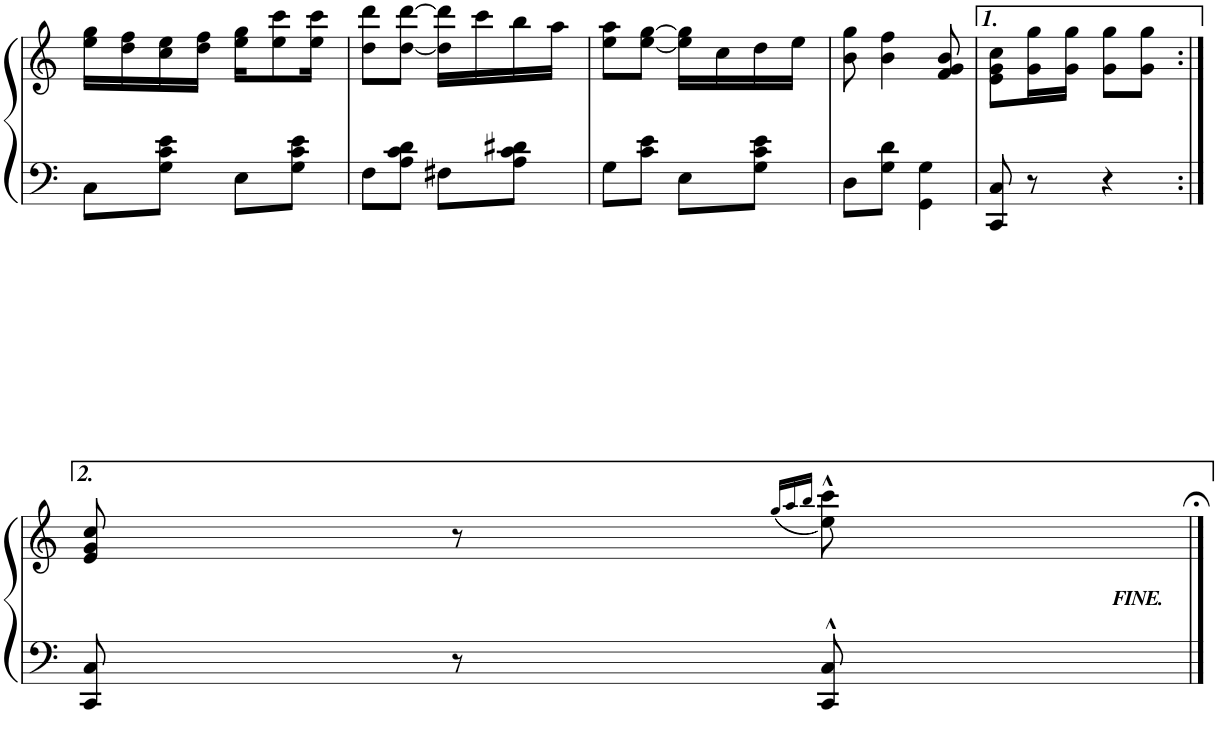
**kern	**kern
*part1	*part1
*staff2	*staff1
*I"Piano	*
*I'Pno	*
!!LO:PB:g=z
*clefF4	*clefG2
*k[]	*k[]
*M2/4	*M2/4
=91	=91
8C\L	16ee\ 16gg\LL
.	16dd\ 16ff\
8G\ 8c\ 8e\J	16cc\ 16ee\
.	16dd\ 16ff\JJ
8E\L	16ee\ 16gg\KL
.	8ee\ 8ccc\
8G\ 8c\ 8e\J	.
.	16ee\ 16ccc\Jk
=92	=92
8F\L	8dd\ 8ddd\L
8A\ 8c\ 8d\J	[8dd\ [8ddd\J
8F#X\L	16dd\] 16ddd\]LL
.	16ccc\
8A\ 8c\ 8d#X\J	16bb\
.	16aa\JJ
=93	=93
8G\L	8ee\ 8aa\L
8c\ 8e\J	[8ee\ [8gg\J
8E\L	16ee\] 16gg\]LL
.	16cc\
8G\ 8c\ 8e\J	16dd\
.	16ee\JJ
=94	=94
8D\L	8b\ 8gg\
8G\ 8d\J	4b\ 4ff\
4GG\ 4G\	.
.	8f/ 8g/ 8b/
=95	=95
8CC/ 8C/	8e\ 8g\ 8cc\L
8r	16g\ 16gg\L
.	16g\ 16gg\JJ
4r	8g\ 8gg\L
.	8g\ 8gg\J
!!LO:LB:g=z
=95:|!	=95:|!
8CC/ 8C/	8e/ 8g/ 8cc/
8r	8r
.	(16qgg/LL
.	16qaa/
.	16qbb/JJ
8CC/^^ 8C/^^	8ee\^^ 8ccc\^^)
!	!LO:TX:b:t=<b><i><font size="10"/>FINE.</i></b>
!LO:TX:b:t=<b><i><font size="10"/>FINE.</i></b>	!
==	==
*-	*-
